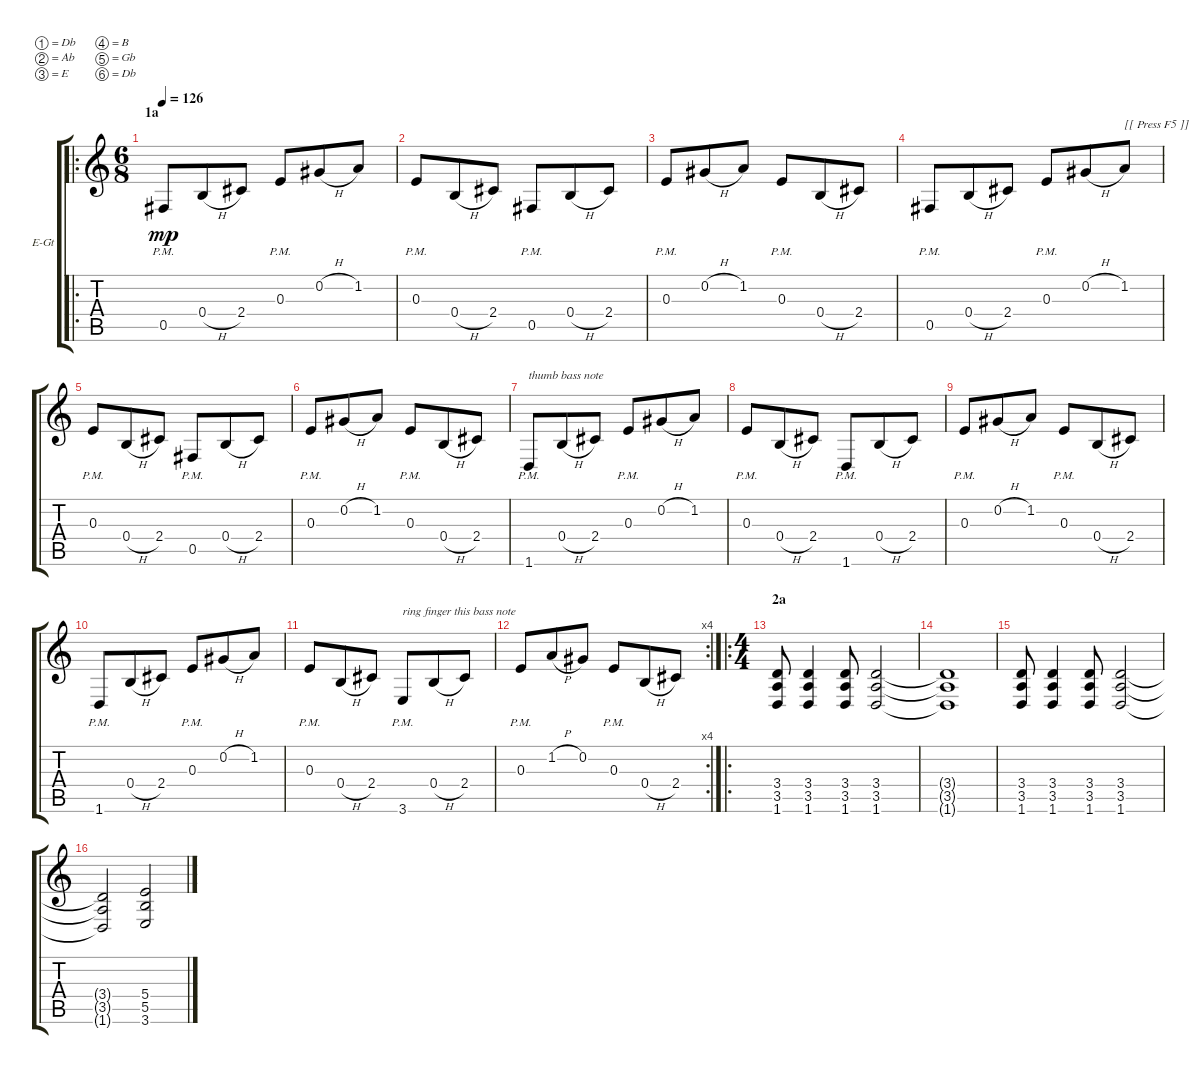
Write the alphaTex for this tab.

\defaultSystemsLayout 4
\bracketExtendMode groupsimilarinstruments
\firstSystemTrackNameOrientation horizontal
\otherSystemsTrackNameOrientation horizontal
\track ("Guitar I" "E-Gt") {instrument overdrivenguitar}
\staff {score tabs}
\tuning (Db4 Ab3 E3 B2 Gb2 Db2)
\ro
\ts (6 8)
\section ("" "1a")
\tempo 126
\clef g2
\ks c
0.5{pm}.8{dy mp instrument overdrivenguitar} 0.4{h}.8 2.4.8 0.3{pm}.8 0.2{h}.8 1.2.8 |
0.3{pm}.8 0.4{h}.8 2.4.8 0.5{pm}.8 0.4{h}.8 2.4.8 |
0.3{pm}.8 0.2{h}.8 1.2.8 0.3{pm}.8 0.4{h}.8 2.4.8 |
0.5{pm}.8 0.4{h}.8 2.4.8 0.3{pm}.8 0.2{h}.8 1.2.8{txt "[[ Press F5 ]]"} |
0.3{pm}.8 0.4{h}.8 2.4.8 0.5{pm}.8 0.4{h}.8 2.4.8 |
0.3{pm}.8 0.2{h}.8 1.2.8 0.3{pm}.8 0.4{h}.8 2.4.8 |
1.6{pm}.8{txt "thumb bass note"} 0.4{h}.8 2.4.8 0.3{pm}.8 0.2{h}.8 1.2.8 |
0.3{pm}.8 0.4{h}.8 2.4.8 1.6{pm}.8 0.4{h}.8 2.4.8 |
0.3{pm}.8 0.2{h}.8 1.2.8 0.3{pm}.8 0.4{h}.8 2.4.8 |
1.6{pm}.8 0.4{h}.8 2.4.8 0.3{pm}.8 0.2{h}.8 1.2.8 |
0.3{pm}.8 0.4{h}.8 2.4.8 3.6{pm}.8{txt "ring finger this bass note"} 0.4{h}.8 2.4.8 |
\rc 4
0.3{pm}.8 1.2{h}.8 0.2.8 0.3{pm}.8 0.4{h}.8 2.4.8 |
\ro
\ts (4 4)
\section ("" "2a")
(3.5 3.4 1.6).8 (1.6 3.5 3.4).4 (3.4 3.5 1.6).8 (1.6 3.5 3.4).2 |
(1.6{t} 3.4{t} 3.5{t}).1 |
(3.5 3.4 1.6).8 (1.6 3.5 3.4).4 (3.4 3.5 1.6).8 (1.6 3.5 3.4).2 |
(1.6{t} 3.4{t} 3.5{t}).2 (3.6 5.5 5.4).2
